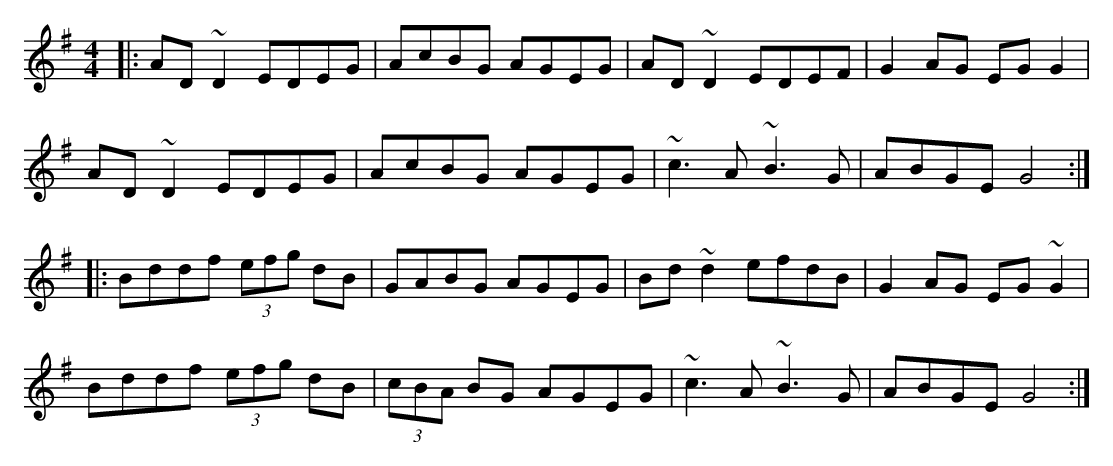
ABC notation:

X:1
M:4/4
K:Ador
|:AD~D2 EDEG|AcBG AGEG|AD~D2 EDEF|G2 AG EG G2|
AD~D2 EDEG|AcBG AGEG|~c3 A ~B3 G|ABGE G4:|
|:Bddf (3efg dB|GABG AGEG|Bd~d2 efdB|G2 AG EG~G2|
Bddf (3efg dB|(3cBA BG AGEG|~c3 A ~B3 G|ABGE G4:|
